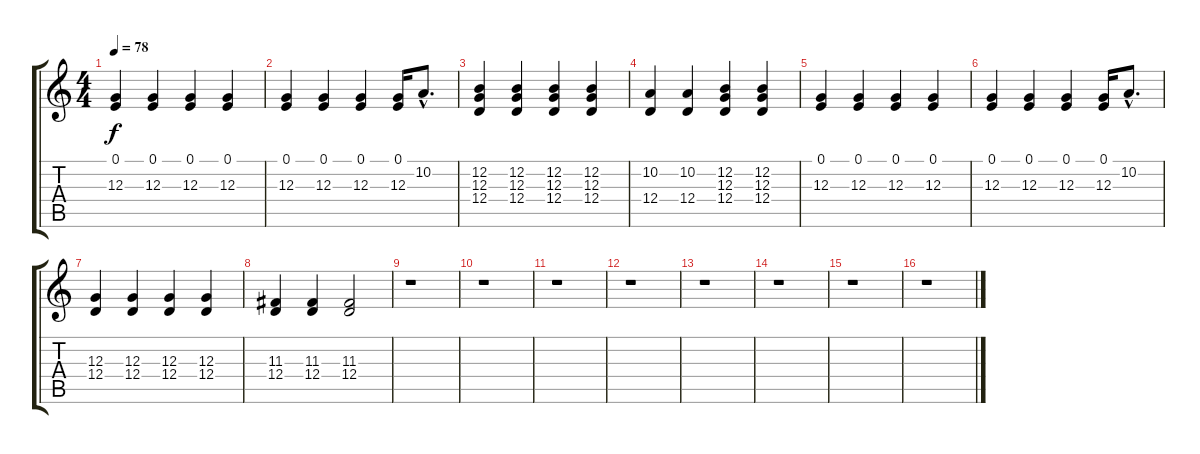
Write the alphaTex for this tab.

\track "" {instrument acousticgrandpiano}
\staff {score tabs}
\tuning (E4 B3 G3 D3 A2 E2) {hide}
\ts (4 4)
\tempo 78
\clef g2
\ks c
(0.1 12.3).4{dy f} (0.1 12.3).4 (0.1 12.3).4 (0.1 12.3).4 |
(0.1 12.3).4 (0.1 12.3).4 (0.1 12.3).4 (0.1 12.3).16 10.2{hac}.8{d} |
(12.2 12.3 12.4).4 (12.2 12.3 12.4).4 (12.2 12.3 12.4).4 (12.2 12.3 12.4).4 |
(10.2 12.4).4 (10.2 12.4).4 (12.2 12.3 12.4).4 (12.2 12.3 12.4).4 |
(0.1 12.3).4 (0.1 12.3).4 (0.1 12.3).4 (0.1 12.3).4 |
(0.1 12.3).4 (0.1 12.3).4 (0.1 12.3).4 (0.1 12.3).16 10.2{hac}.8{d} |
(12.3 12.4).4 (12.3 12.4).4 (12.3 12.4).4 (12.3 12.4).4 |
(11.3 12.4).4 (11.3 12.4).4 (11.3 12.4).2 |
r.1 |
r.1 |
r.1 |
r.1 |
r.1 |
r.1 |
r.1 |
r.1
